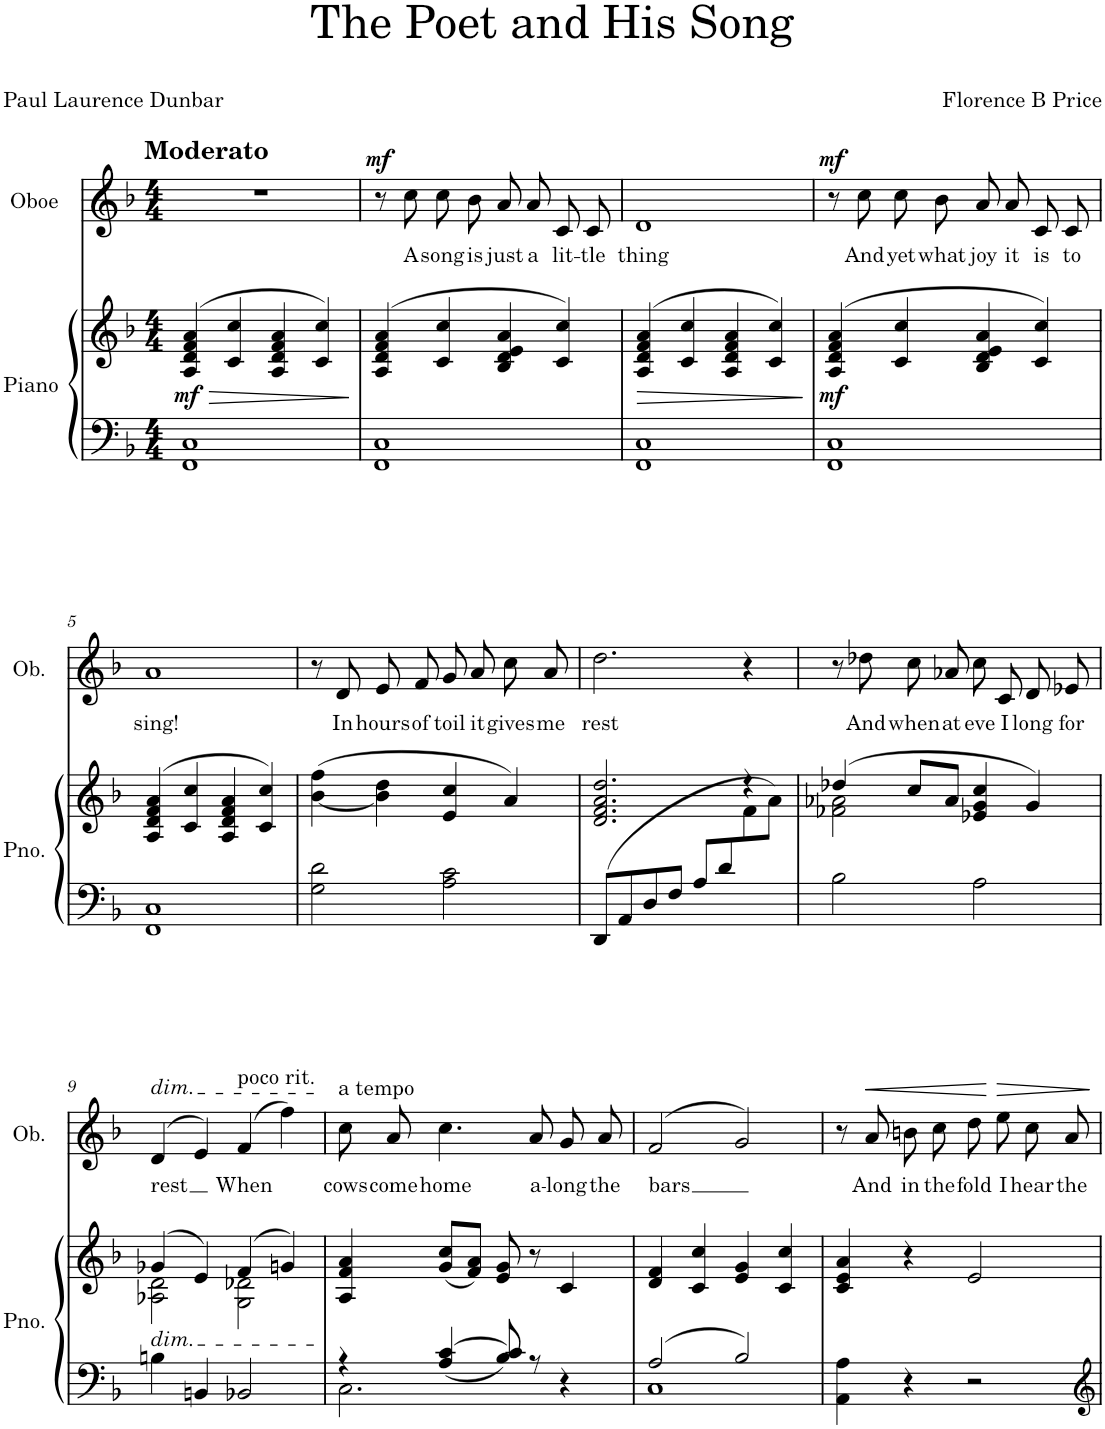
**kern	**kern	**dynam	**kern	**text	**dynam
*part2	*part2	*part2	*part1	*part1	*part1
*staff3	*staff2	*staff2/3	*staff1	*staff1	*staff1
*I"Piano	*	*	*I"Oboe	*	*
*I'Pno.	*	*	*I'Ob.	*	*
*clefF4	*clefG2	*	*clefG2	*	*
*k[b-]	*k[b-]	*	*k[b-]	*	*
*M4/4	*M4/4	*	*M4/4	*	*
=1	=1	=1	=1	=1	=1
!	!	!	!LO:TX:a:B:t=Moderato	!	!
!	!	!LO:HP:b	!	!	!
!	!	!LO:DY:n=1:b	!	!	!
1FF 1C	(>4A/ 4d/ 4f/ 4a/	> mf	1r	.	.
.	4c/ 4cc/	.	.	.	.
.	4A/ 4d/ 4f/ 4a/	.	.	.	.
.	4c/ 4cc/)	.	.	.	.
.	.	]	.	.	.
=2	=2	=2	=2	=2	=2
!	!	!	!	!	!LO:DY:a
1FF 1C	(>4A/ 4d/ 4f/ 4a/	.	8r	.	mf
!	!	!	!	!LO:LY:b	!
.	.	.	8cc\	A	.
!	!	!	!	!LO:LY:b	!
.	4c/ 4cc/	.	8cc\L	song	.
!	!	!	!	!LO:LY:b	!
.	.	.	8b-\J	is	.
!	!	!	!	!LO:LY:b	!
.	4B-/ 4d/ 4e/ 4a/	.	8a/L	just	.
!	!	!	!	!LO:LY:b	!
.	.	.	8a/J	a	.
!	!	!	!	!LO:LY:b	!
.	4c/ 4cc/)	.	8c/L	lit-	.
!	!	!	!	!LO:LY:b	!
.	.	.	8c/J	-tle	.
=3	=3	=3	=3	=3	=3
!	!	!LO:HP:b	!	!LO:LY:b	!
1FF 1C	(>4A/ 4d/ 4f/ 4a/	>	1d	thing	.
.	4c/ 4cc/	.	.	.	.
.	4A/ 4d/ 4f/ 4a/	.	.	.	.
.	4c/ 4cc/)	.	.	.	.
.	.	]	.	.	.
=4	=4	=4	=4	=4	=4
!	!	!LO:DY:b	!	!	!LO:DY:a
1FF 1C	(>4A/ 4d/ 4f/ 4a/	mf	8r	.	mf
!	!	!	!	!LO:LY:b	!
.	.	.	8cc\	And	.
!	!	!	!	!LO:LY:b	!
.	4c/ 4cc/	.	8cc\L	yet	.
!	!	!	!	!LO:LY:b	!
.	.	.	8b-\J	what	.
!	!	!	!	!LO:LY:b	!
.	4B-/ 4d/ 4e/ 4a/	.	8a/L	joy	.
!	!	!	!	!LO:LY:b	!
.	.	.	8a/J	it	.
!	!	!	!	!LO:LY:b	!
.	4c/ 4cc/)	.	8c/L	is	.
!	!	!	!	!LO:LY:b	!
.	.	.	8c/J	to	.
!!LO:LB:g=z
=5	=5	=5	=5	=5	=5
!	!	!	!	!LO:LY:b	!
1FF 1C	(>4A/ 4d/ 4f/ 4a/	.	1a	sing!	.
.	4c/ 4cc/	.	.	.	.
.	4A/ 4d/ 4f/ 4a/	.	.	.	.
.	4c/ 4cc/)	.	.	.	.
=6	=6	=6	=6	=6	=6
2G\ 2d\	([4b-\ 4ff\	.	8r	.	.
!	!	!	!	!LO:LY:b	!
.	.	.	8d/	In	.
!	!	!	!	!LO:LY:b	!
.	4b-\] 4dd\	.	8e/L	hours	.
!	!	!	!	!LO:LY:b	!
.	.	.	8f/J	of	.
!	!	!	!	!LO:LY:b	!
2A\ 2c\	4e/ 4cc/	.	8g/L	toil	.
!	!	!	!	!LO:LY:b	!
.	.	.	8a/J	it	.
!	!	!	!	!LO:LY:b	!
.	4a/)	.	8cc\L	gives	.
!	!	!	!	!LO:LY:b	!
.	.	.	8a\J	me	.
=7	=7	=7	=7	=7	=7
*	*^	*	*	*	*
!	!	!	!	!	!LO:LY:b	!
(8DD/L	2.d/ 2.f/ 2.a/ 2.dd/	2.ryy	.	2.dd\	rest	.
8AA/	.	.	.	.	.	.
8D/	.	.	.	.	.	.
8F/J	.	.	.	.	.	.
8A/L	.	.	.	.	.	.
8d/	.	.	.	.	.	.
4ryy	4rdd	8f\	.	4r	.	.
.	.	8a\J)	.	.	.	.
=8	=8	=8	=8	=8	=8	=8
2B-\	(4dd-X/	2f-X\ 2a-X\	.	8r	.	.
!	!	!	!	!	!LO:LY:b	!
.	.	.	.	8dd-X\	And	.
!	!	!	!	!	!LO:LY:b	!
.	8cc/L	.	.	8cc\L	when	.
!	!	!	!	!	!LO:LY:b	!
.	8a-/J	.	.	8a-X\J	at	.
!	!	!	!	!	!LO:LY:b	!
2A\	4e-X/ 4g/ 4cc/	2ryy	.	8cc/L	eve	.
!	!	!	!	!	!LO:LY:b	!
.	.	.	.	8c/J	I	.
!	!	!	!	!	!LO:LY:b	!
.	4g/)	.	.	8d/L	long	.
!	!	!	!	!	!LO:LY:b	!
.	.	.	.	8e-X/J	for	.
!!LO:LB:g=z
=9	=9	=9	=9	=9	=9	=9
!	!	!	!	!LO:TX:a:i:t=dim.	!	!
!	!LO:TX:b:i:t=dim.	!	!	!	!	!
!	!	!	!	!	!LO:LY:b	!
4Bn\	(4g-X/	2A-X\ 2d\	.	(>4d/	rest	.
4BBn/	4e/)	.	.	4e/)	.	.
!	!	!	!	!LO:TX:a:t=poco rit.	!	!
!	!	!	!	!	!LO:LY:b	!
2BB-X/	(4f/	2G\ 2d-X\	.	(4f/	When	.
.	4gn/)	.	.	4ff\)	.	.
*	*v	*v	*	*	*	*
=10	=10	=10	=10	=10	=10
*^	*	*	*	*	*
!	!	!	!	!LO:TX:a:t=a tempo	!	!
!	!	!	!	!	!LO:LY:b	!
4r	2.C\	4A/ 4f/ 4a/	.	8cc\L	cows	.
!	!	!	!	!	!LO:LY:b	!
.	.	.	.	8a\J	come	.
!	!	!	!	!	!LO:LY:b	!
4A/ [4c/	.	(<8g/ 8cc/L	.	4.cc\	home	.
.	.	8f/ 8a/J)	.	.	.	.
8B-/ 8c/]	.	8e/ 8g/	.	.	.	.
!	!	!	!	!	!LO:LY:b	!
8r	.	8r	.	8a/	a-	.
!	!	!	!	!	!LO:LY:b	!
4r	4ryy	4c/	.	8g/L	-long	.
!	!	!	!	!	!LO:LY:b	!
.	.	.	.	8a/J	the	.
=11	=11	=11	=11	=11	=11	=11
!	!	!	!	!	!LO:LY:b	!
2A/	1C	4d/ 4f/	.	(>2f/	bars	.
.	.	4c/ 4cc/	.	.	.	.
2B-/	.	4e/ 4g/	.	2g/)	.	.
.	.	4c/ 4cc/	.	.	.	.
*v	*v	*	*	*	*	*
=12	=12	=12	=12	=12	=12
4AA\ 4A\	4c/ 4e/ 4a/	.	8r	.	.
!	!	!	!	!LO:LY:b	!LO:HP:b
.	.	.	8a/	And	<
!	!	!	!	!LO:LY:b	!
4r	4r	.	8bn\L	in	.
!	!	!	!	!LO:LY:b	!
.	.	.	8cc\J	the	.
!	!	!	!	!LO:LY:b	!
2r	2e/	.	8dd\L	fold	.
!	!	!	!	!LO:LY:b	!LO:HP:n=1:b
.	.	.	8ee\J	I	[ >
!	!	!	!	!LO:LY:b	!
.	.	.	8cc\L	hear	.
!	!	!	!	!LO:LY:b	!
.	.	.	8a\J	the	.
.	.	.	.	.	]
=	=	=	=	=	=
*-	*-	*-	*-	*-	*-
